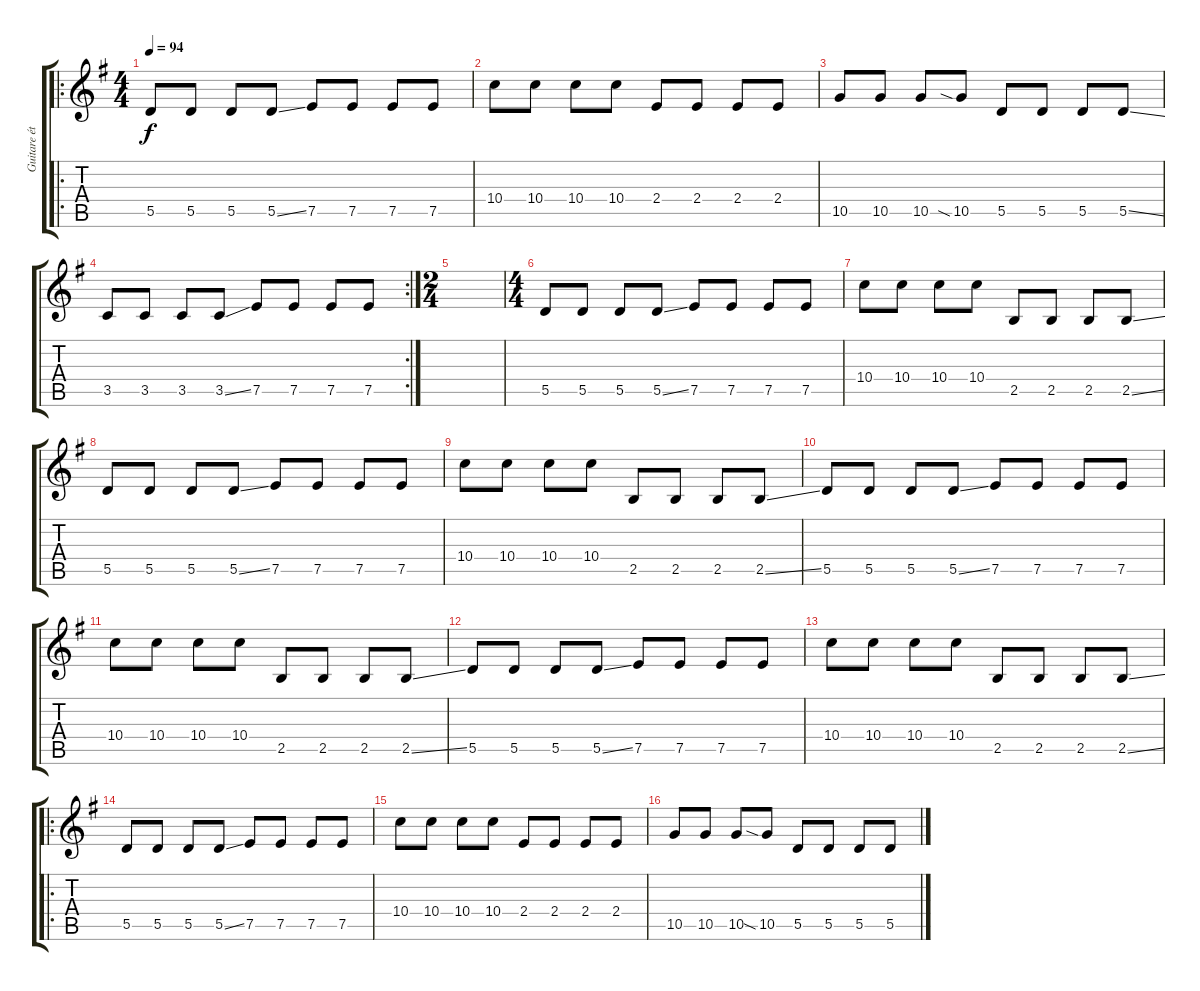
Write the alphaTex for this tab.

\track ("Guitare étouffée" "Guitare ét") {instrument electricguitarmuted}
\staff {score tabs}
\tuning (E4 B3 G3 D3 A2 D2) {hide}
\ro
\ts (4 4)
\tempo 94
\clef g2
\ks g
5.5.8{dy f} 5.5.8 5.5.8 5.5{ss}.8 7.5.8 7.5.8 7.5.8 7.5.8 |
10.4.8 10.4.8 10.4.8 10.4.8 2.4.8 2.4.8 2.4.8 2.4.8 |
10.5.8 10.5.8 10.5.8 10.5{sia}.8 5.5.8 5.5.8 5.5.8 5.5{ss}.8 |
\rc 2
3.5.8 3.5.8 3.5.8 3.5{ss}.8 7.5.8 7.5.8 7.5.8 7.5.8 |
\ts (2 4)
|
\ts (4 4)
5.5.8 5.5.8 5.5.8 5.5{ss}.8 7.5.8 7.5.8 7.5.8 7.5.8 |
10.4.8 10.4.8 10.4.8 10.4.8 2.5.8 2.5.8 2.5.8 2.5{ss}.8 |
5.5.8 5.5.8 5.5.8 5.5{ss}.8 7.5.8 7.5.8 7.5.8 7.5.8 |
10.4.8 10.4.8 10.4.8 10.4.8 2.5.8 2.5.8 2.5.8 2.5{ss}.8 |
5.5.8 5.5.8 5.5.8 5.5{ss}.8 7.5.8 7.5.8 7.5.8 7.5.8 |
10.4.8 10.4.8 10.4.8 10.4.8 2.5.8 2.5.8 2.5.8 2.5{ss}.8 |
5.5.8 5.5.8 5.5.8 5.5{ss}.8 7.5.8 7.5.8 7.5.8 7.5.8 |
10.4.8 10.4.8 10.4.8 10.4.8 2.5.8 2.5.8 2.5.8 2.5{ss}.8 |
\ro
5.5.8 5.5.8 5.5.8 5.5{ss}.8 7.5.8 7.5.8 7.5.8 7.5.8 |
10.4.8 10.4.8 10.4.8 10.4.8 2.4.8 2.4.8 2.4.8 2.4.8 |
10.5.8 10.5.8 10.5.8 10.5{sia}.8 5.5.8 5.5.8 5.5.8 5.5{ss}.8
